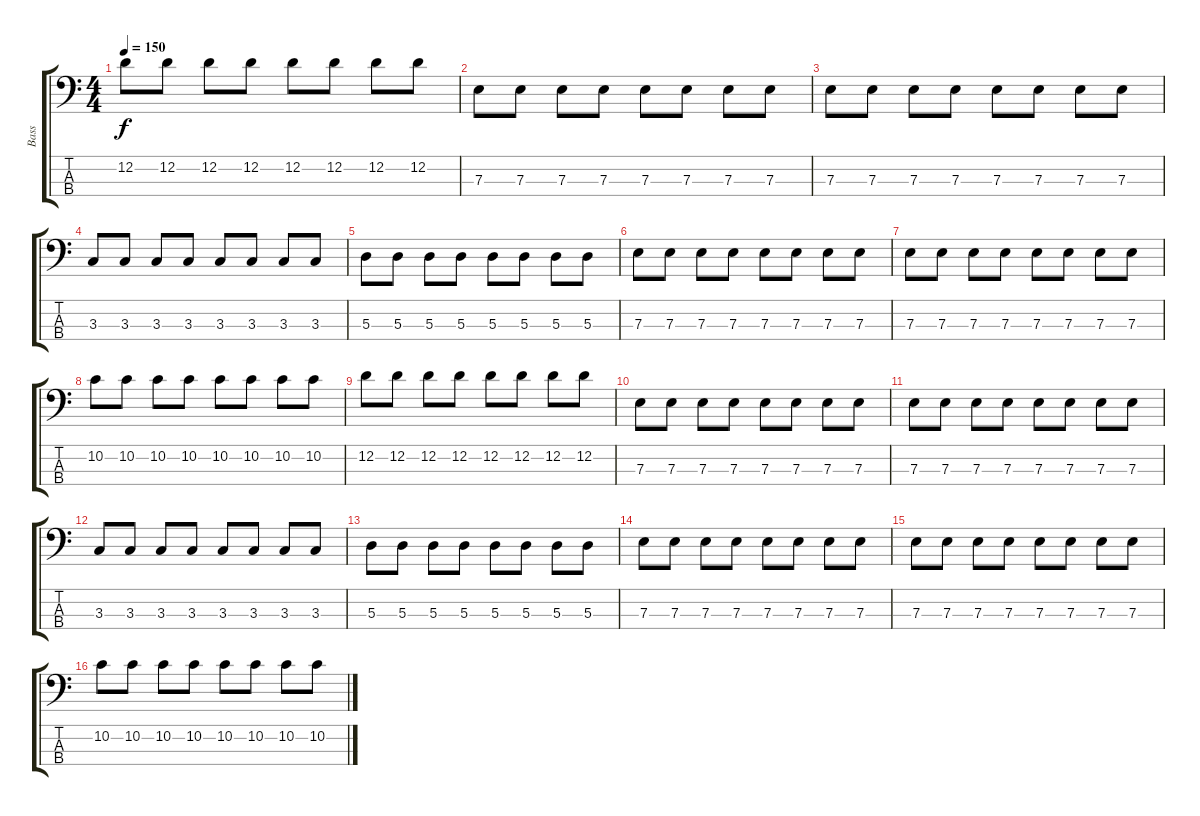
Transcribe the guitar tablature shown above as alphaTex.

\track ("Bass" "Bass") {instrument slapbass2}
\staff {score tabs}
\tuning (G2 D2 A1 E1) {hide}
\ts (4 4)
\tempo 150
\clef f4
\ks c
12.2.8{dy f} 12.2.8 12.2.8 12.2.8 12.2.8 12.2.8 12.2.8 12.2.8 |
7.3.8 7.3.8 7.3.8 7.3.8 7.3.8 7.3.8 7.3.8 7.3.8 |
7.3.8 7.3.8 7.3.8 7.3.8 7.3.8 7.3.8 7.3.8 7.3.8 |
3.3.8 3.3.8 3.3.8 3.3.8 3.3.8 3.3.8 3.3.8 3.3.8 |
5.3.8 5.3.8 5.3.8 5.3.8 5.3.8 5.3.8 5.3.8 5.3.8 |
7.3.8 7.3.8 7.3.8 7.3.8 7.3.8 7.3.8 7.3.8 7.3.8 |
7.3.8 7.3.8 7.3.8 7.3.8 7.3.8 7.3.8 7.3.8 7.3.8 |
10.2.8 10.2.8 10.2.8 10.2.8 10.2.8 10.2.8 10.2.8 10.2.8 |
12.2.8 12.2.8 12.2.8 12.2.8 12.2.8 12.2.8 12.2.8 12.2.8 |
7.3.8 7.3.8 7.3.8 7.3.8 7.3.8 7.3.8 7.3.8 7.3.8 |
7.3.8 7.3.8 7.3.8 7.3.8 7.3.8 7.3.8 7.3.8 7.3.8 |
3.3.8 3.3.8 3.3.8 3.3.8 3.3.8 3.3.8 3.3.8 3.3.8 |
5.3.8 5.3.8 5.3.8 5.3.8 5.3.8 5.3.8 5.3.8 5.3.8 |
7.3.8 7.3.8 7.3.8 7.3.8 7.3.8 7.3.8 7.3.8 7.3.8 |
7.3.8 7.3.8 7.3.8 7.3.8 7.3.8 7.3.8 7.3.8 7.3.8 |
10.2.8 10.2.8 10.2.8 10.2.8 10.2.8 10.2.8 10.2.8 10.2.8
